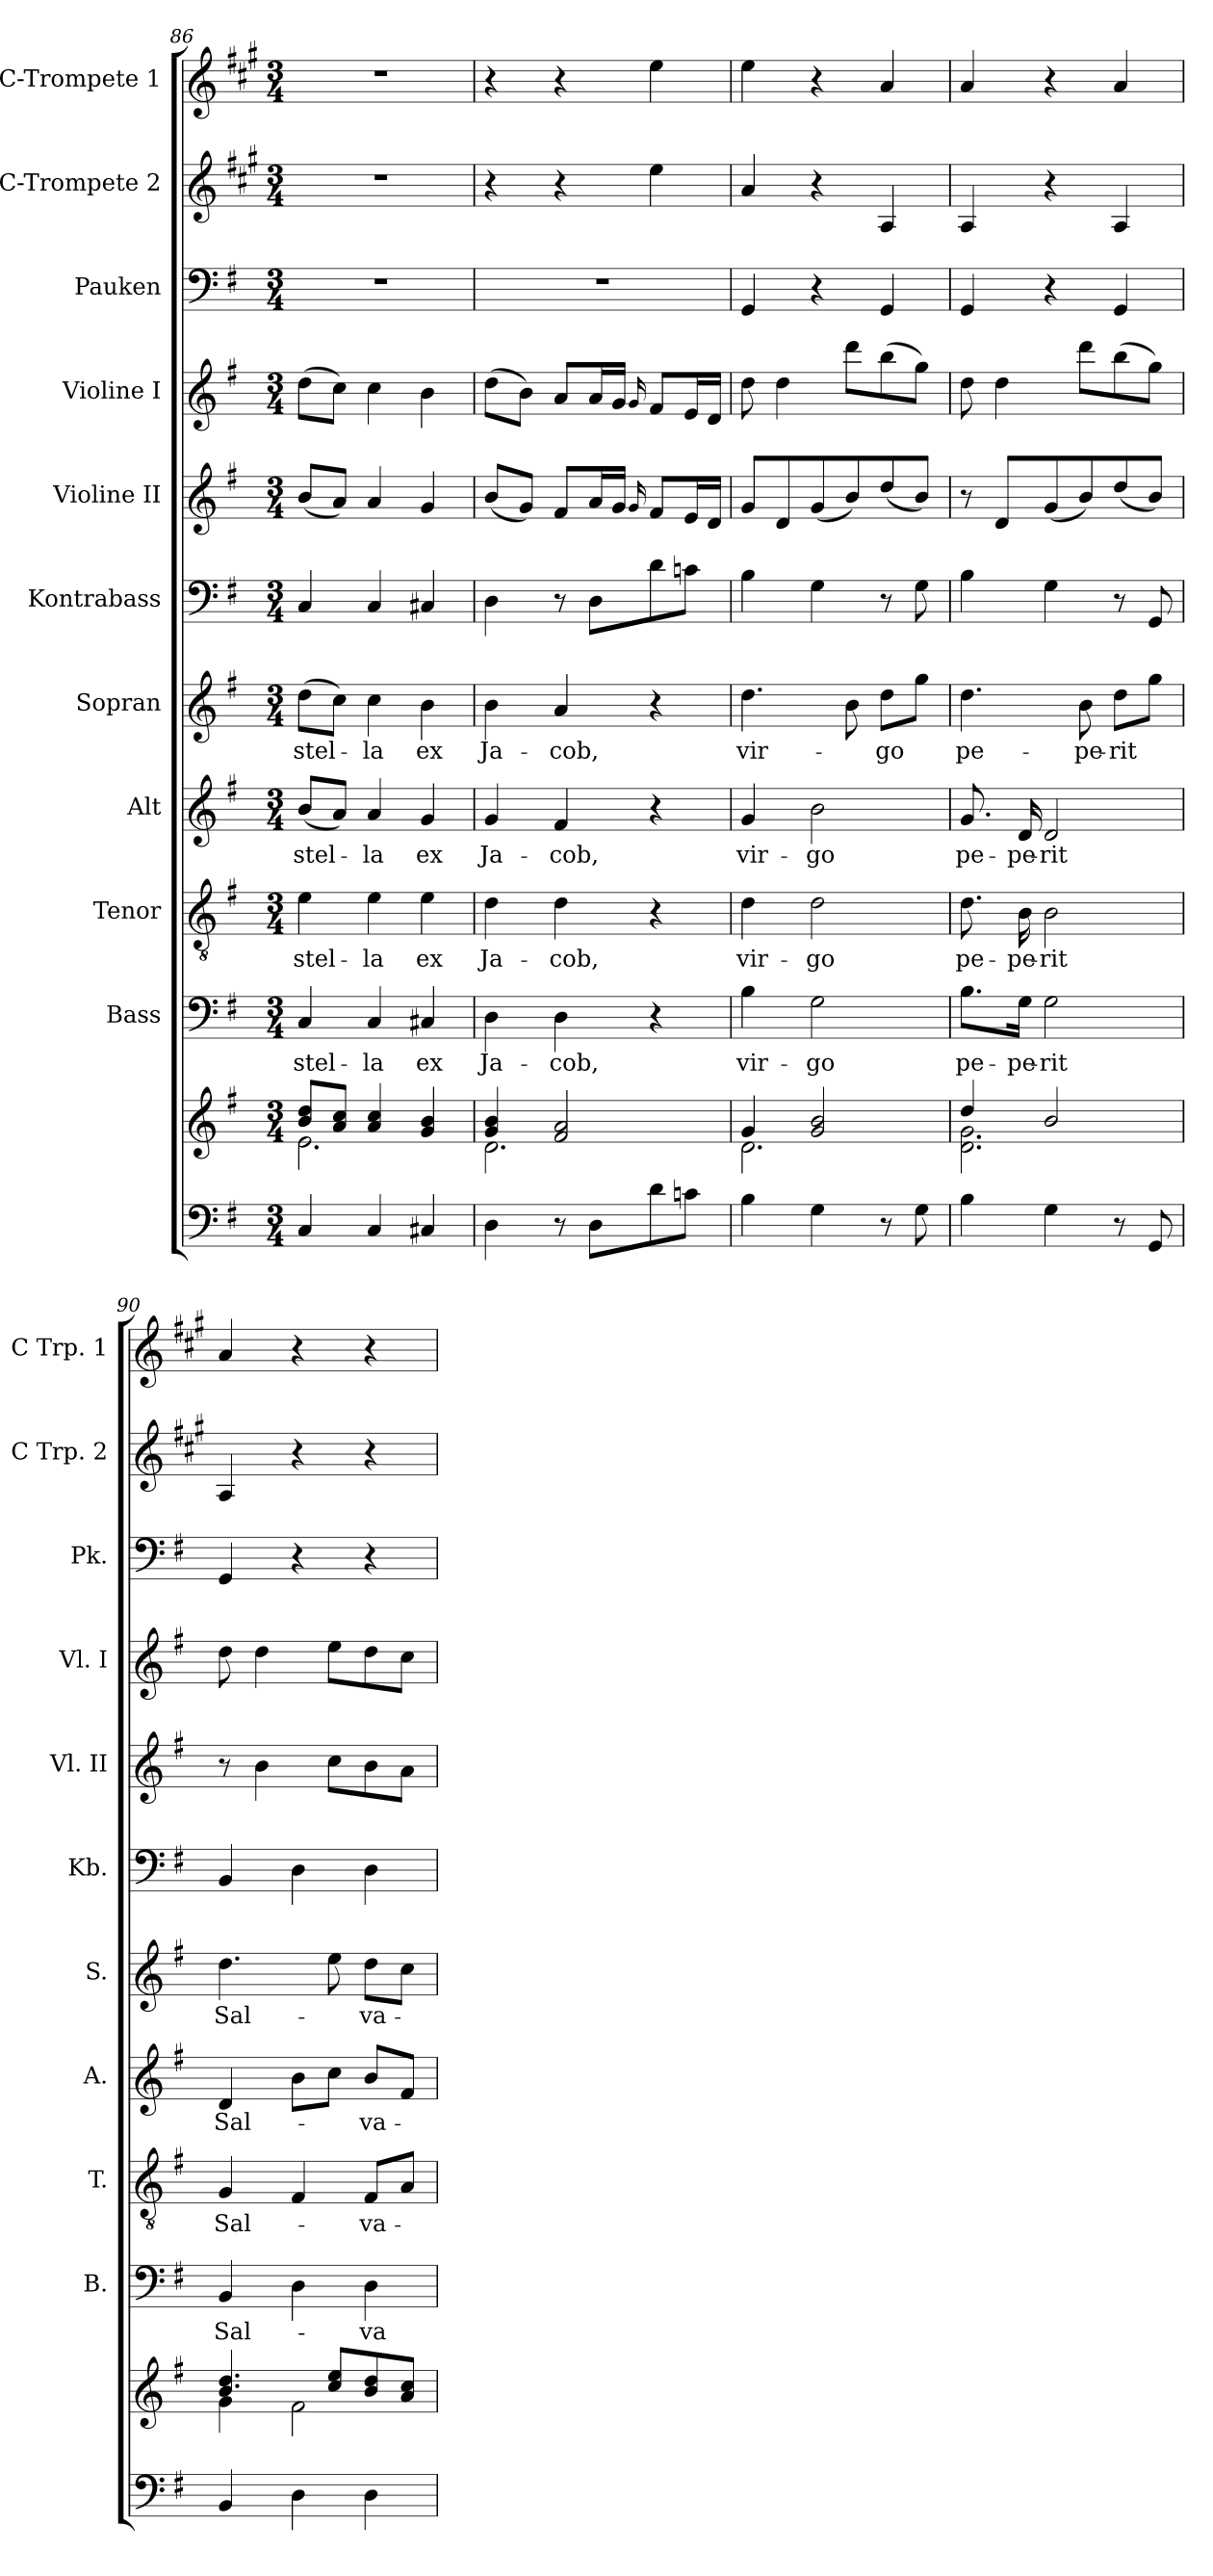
**kern	**kern	**kern	**text	**kern	**text	**kern	**text	**kern	**text	**kern	**kern	**kern	**kern	**kern	**kern
*part11	*part11	*part10	*part10	*part9	*part9	*part8	*part8	*part7	*part7	*part6	*part5	*part4	*part3	*part2	*part1
*staff12	*staff11	*staff10	*staff10	*staff9	*staff9	*staff8	*staff8	*staff7	*staff7	*staff6	*staff5	*staff4	*staff3	*staff2	*staff1
*	*	*I"Bass	*	*I"Tenor	*	*I"Alt	*	*I"Sopran	*	*I"Kontrabass	*I"Violine II	*I"Violine I	*I"Pauken	*I"C-Trompete 2	*I"C-Trompete 1
*	*	*I'B.	*	*I'T.	*	*I'A.	*	*I'S.	*	*I'Kb.	*I'Vl. II	*I'Vl. I	*I'Pk.	*I'C Trp. 2	*I'C Trp. 1
*clefF4	*clefG2	*clefF4	*	*clefGv2	*	*clefG2	*	*clefG2	*	*clefF4	*clefG2	*clefG2	*clefF4	*clefG2	*clefG2
*	*	*	*	*	*	*	*	*	*	*ITrd7c12	*	*	*	*ITrd1c2	*ITrd1c2
*k[f#]	*k[f#]	*k[f#]	*	*k[f#]	*	*k[f#]	*	*k[f#]	*	*k[f#]	*k[f#]	*k[f#]	*k[f#]	*k[f#]	*k[f#]
*G:	*G:	*G:	*	*G:	*	*G:	*	*G:	*	*G:	*G:	*G:	*G:	*G:	*G:
*M3/4	*M3/4	*M3/4	*	*M3/4	*	*M3/4	*	*M3/4	*	*M3/4	*M3/4	*M3/4	*M3/4	*M3/4	*M3/4
=86	=86	=86	=86	=86	=86	=86	=86	=86	=86	=86	=86	=86	=86	=86	=86
*	*^	*	*	*	*	*	*	*	*	*	*	*	*	*	*
!	!	!	!	!LO:LY:b	!	!LO:LY:b	!	!LO:LY:b	!	!LO:LY:b	!	!	!	!	!	!
4C/	8b/ 8dd/L	2.e\	4C/	stel-	4e\	stel-	(<8b/L	stel-	(>8dd\L	stel-	4CC/	(<8b/L	(>8dd\L	2.r	2.r	2.r
.	8a/ 8cc/J	.	.	.	.	.	8a/J)	.	8cc\J)	.	.	8a/J)	8cc\J)	.	.	.
!	!	!	!	!LO:LY:b	!	!LO:LY:b	!	!LO:LY:b	!	!LO:LY:b	!	!	!	!	!	!
4C/	4a/ 4cc/	.	4C/	-la	4e\	-la	4a/	-la	4cc\	-la	4CC/	4a/	4cc\	.	.	.
!	!	!	!	!LO:LY:b	!	!LO:LY:b	!	!LO:LY:b	!	!LO:LY:b	!	!	!	!	!	!
4C#X/	4g/ 4b/	.	4C#X/	ex	4e\	ex	4g/	ex	4b\	ex	4CC#X/	4g/	4b\	.	.	.
!!LO:PB:g=z
=87	=87	=87	=87	=87	=87	=87	=87	=87	=87	=87	=87	=87	=87	=87	=87	=87
!	!	!	!	!LO:LY:b	!	!LO:LY:b	!	!LO:LY:b	!	!LO:LY:b	!	!	!	!	!	!
4D\	4g/ 4b/	2.d\	4D\	Ja-	4d\	Ja-	4g/	Ja-	4b\	Ja-	4DD\	(<8b/L	(>8dd\L	2.r	4r	4r
.	.	.	.	.	.	.	.	.	.	.	.	8g/J)	8b\J)	.	.	.
!	!	!	!	!LO:LY:b	!	!LO:LY:b	!	!LO:LY:b	!	!LO:LY:b	!	!	!	!	!	!
8r	2f#/ 2a/	.	4D\	-cob,	4d\	-cob,	4f#/	-cob,	4a/	-cob,	8r	8f#/L	8a/L	.	4r	4r
8D\L	.	.	.	.	.	.	.	.	.	.	8DD\L	16a/L	16a/L	.	.	.
.	.	.	.	.	.	.	.	.	.	.	.	16g/JJ	16g/JJ	.	.	.
.	.	.	.	.	.	.	.	.	.	.	.	16qqg/	16qqg/	.	.	.
8d\	.	.	4r	.	4r	.	4r	.	4r	.	8D\	8f#/L	8f#/L	.	4dd\	4dd\
8cn\J	.	.	.	.	.	.	.	.	.	.	8Cn\J	16e/L	16e/L	.	.	.
.	.	.	.	.	.	.	.	.	.	.	.	16d/JJ	16d/JJ	.	.	.
=88	=88	=88	=88	=88	=88	=88	=88	=88	=88	=88	=88	=88	=88	=88	=88	=88
!	!	!	!	!LO:LY:b	!	!LO:LY:b	!	!LO:LY:b	!	!LO:LY:b	!	!	!	!	!	!
4B\	4g/	2.d\	4B\	vir-	4d\	vir-	4g/	vir-	4.dd\	vir-	4BB\	8g/L	8dd\	4GG/	4g/	4dd\
.	.	.	.	.	.	.	.	.	.	.	.	8d/	4dd\	.	.	.
!	!	!	!	!LO:LY:b	!	!LO:LY:b	!	!LO:LY:b	!	!	!	!	!	!	!	!
4G\	2g/ 2b/	.	2G\	-go	2d\	-go	2b\	-go	.	.	4GG\	(<8g/	.	4r	4r	4r
.	.	.	.	.	.	.	.	.	8b\	.	.	8b/)	8ddd\L	.	.	.
!	!	!	!	!	!	!	!	!	!	!LO:LY:b	!	!	!	!	!	!
8r	.	.	.	.	.	.	.	.	8dd\L	-go	8r	(<8dd/	(>8bb\	4GG/	4G/	4g/
8G\	.	.	.	.	.	.	.	.	8gg\J	.	8GG\	8b/J)	8gg\J)	.	.	.
=89	=89	=89	=89	=89	=89	=89	=89	=89	=89	=89	=89	=89	=89	=89	=89	=89
!	!	!	!	!LO:LY:b	!	!LO:LY:b	!	!LO:LY:b	!	!LO:LY:b	!	!	!	!	!	!
4B\	4dd/	2.d\ 2.g\	8.B\L	pe-	8.d\	pe-	8.g/	pe-	4.dd\	pe-	4BB\	8r	8dd\	4GG/	4G/	4g/
.	.	.	.	.	.	.	.	.	.	.	.	8d/L	4dd\	.	.	.
!	!	!	!	!LO:LY:b	!	!LO:LY:b	!	!LO:LY:b	!	!	!	!	!	!	!	!
.	.	.	16G\Jk	-pe-	16B\	-pe-	16d/	-pe-	.	.	.	.	.	.	.	.
!	!	!	!	!LO:LY:b	!	!LO:LY:b	!	!LO:LY:b	!	!	!	!	!	!	!	!
4G\	2b/	.	2G\	-rit	2B\	-rit	2d/	-rit	.	.	4GG\	(<8g/	.	4r	4r	4r
!	!	!	!	!	!	!	!	!	!	!LO:LY:b	!	!	!	!	!	!
.	.	.	.	.	.	.	.	.	8b\	-pe-	.	8b/)	8ddd\L	.	.	.
!	!	!	!	!	!	!	!	!	!	!LO:LY:b	!	!	!	!	!	!
8r	.	.	.	.	.	.	.	.	8dd\L	-rit	8r	(<8dd/	(>8bb\	4GG/	4G/	4g/
8GG/	.	.	.	.	.	.	.	.	8gg\J	.	8GGG/	8b/J)	8gg\J)	.	.	.
=90	=90	=90	=90	=90	=90	=90	=90	=90	=90	=90	=90	=90	=90	=90	=90	=90
!	!	!	!	!LO:LY:b	!	!LO:LY:b	!	!LO:LY:b	!	!LO:LY:b	!	!	!	!	!	!
4BB/	4.b/ 4.dd/	4g\	4BB/	Sal-	4G/	Sal-	4d/	Sal-	4.dd\	Sal-	4BBB/	8r	8dd\	4GG/	4G/	4g/
.	.	.	.	.	.	.	.	.	.	.	.	4b\	4dd\	.	.	.
4D\	.	2f#\	4D\	.	4F#/	.	8b\L	.	.	.	4DD\	.	.	4r	4r	4r
.	8cc/ 8ee/L	.	.	.	.	.	8cc\J	.	8ee\	.	.	8cc\L	8ee\L	.	.	.
!	!	!	!	!LO:LY:b	!	!LO:LY:b	!	!LO:LY:b	!	!LO:LY:b	!	!	!	!	!	!
4D\	8b/ 8dd/	.	4D\	-va-	8F#/L	-va-	8b/L	-va-	8dd\L	-va-	4DD\	8b\	8dd\	4r	4r	4r
.	8a/ 8cc/J	.	.	.	8A/J	.	8f#/J	.	8cc\J	.	.	8a\J	8cc\J	.	.	.
*	*v	*v	*	*	*	*	*	*	*	*	*	*	*	*	*	*
=	=	=	=	=	=	=	=	=	=	=	=	=	=	=	=
*-	*-	*-	*-	*-	*-	*-	*-	*-	*-	*-	*-	*-	*-	*-	*-
